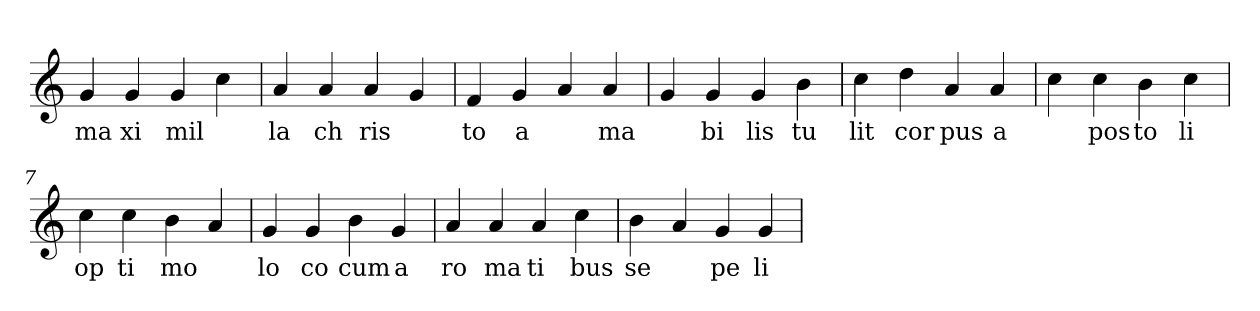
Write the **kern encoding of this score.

**kern	**text
*part1	*part1
*staff1	*staff1
*clefG2	*
=1	=1
4g	ma
4g	xi
4g	mil
4cc	.
=2	=2
4a	la
4a	ch
4a	ris
4g	.
=3	=3
4f	to
4g	a
4a	.
4a	ma
=4	=4
4g	.
4g	bi
4g	lis
4b	tu
=5	=5
4cc	lit
4dd	cor
4a	pus
4a	a
=6	=6
4cc	.
4cc	pos
4b	to
4cc	li
=7	=7
4cc	op
4cc	ti
4b	mo
4a	.
=8	=8
4g	lo
4g	co
4b	cum
4g	a
=9	=9
4a	ro
4a	ma
4a	ti
4cc	bus
=10	=10
4b	se
4a	.
4g	pe
4g	li
=	=
*-	*-
